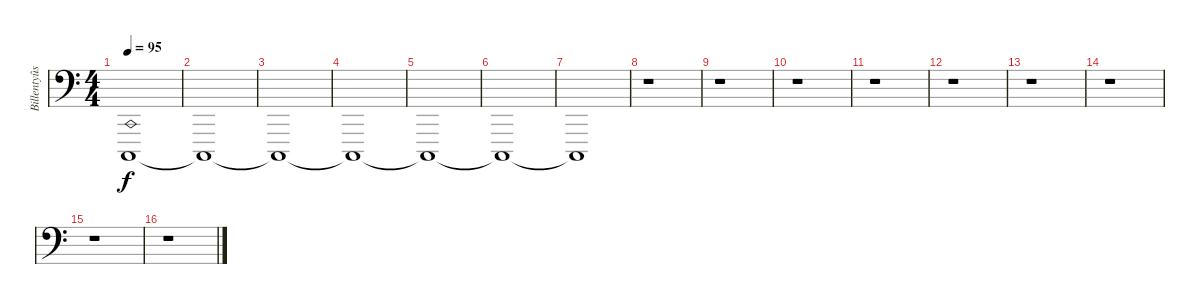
\track ("Billentyûs 2 (Jon Lord)" "Billentyûs") {instrument pad8sweep}
\staff {score}
\tuning (C3 G2 D2 A1 E1 B0) {hide}
\ts (4 4)
\tempo 95
\clef f4
\ks c
1.6{ph 12}.1{dy f instrument pad8sweep} |
1.6{t}.1 |
1.6{t}.1 |
1.6{t}.1 |
1.6{t}.1 |
1.6{t}.1 |
1.6{t}.1 |
r.1 |
r.1 |
r.1 |
r.1 |
r.1 |
r.1 |
r.1 |
r.1 |
r.1
